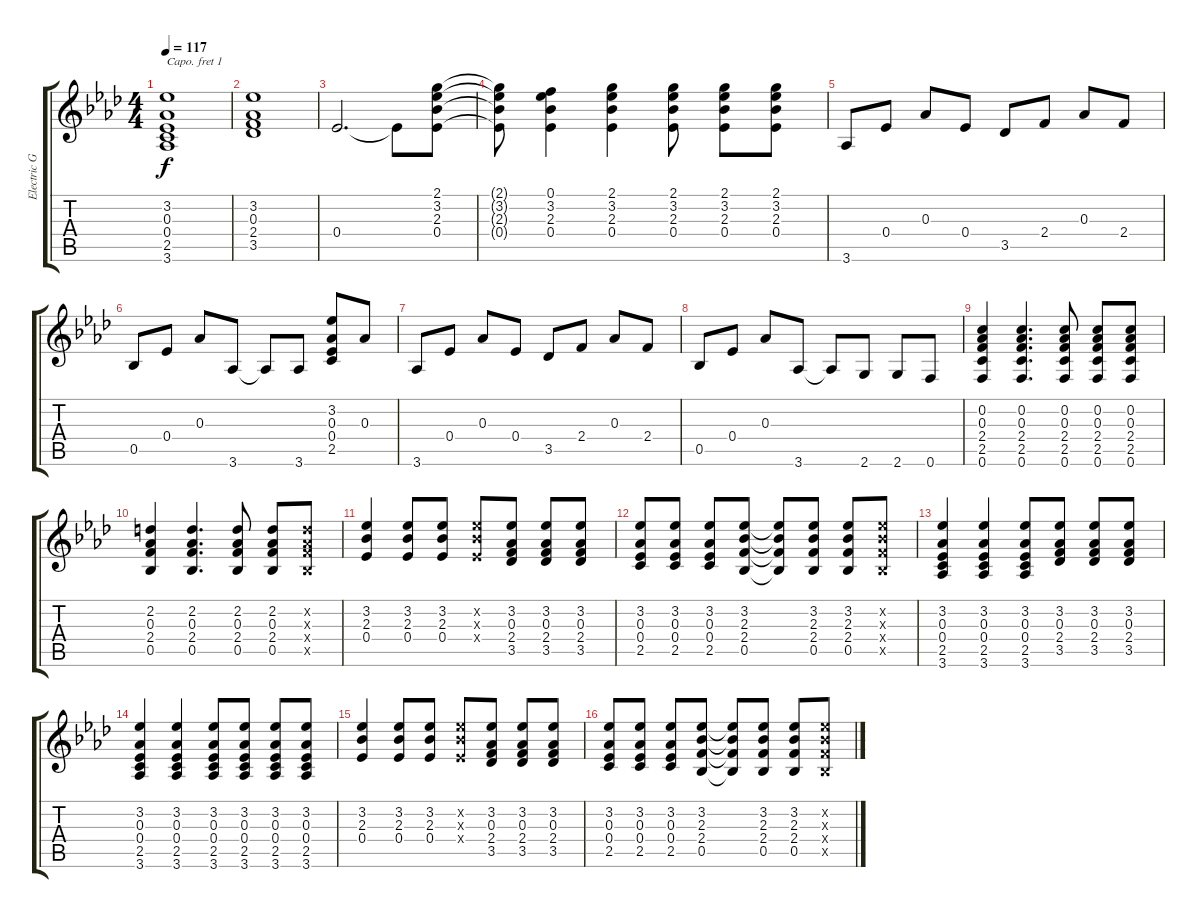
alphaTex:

\track ("Electric Guitar" "Electric G") {instrument electricguitarclean}
\staff {score tabs}
\capo 1
\tuning (E4 B3 G3 D3 A2 E2) {hide}
\ts (4 4)
\tempo 117
\clef g2
\ks ab
(3.2 0.3 0.4 2.5 3.6).1{dy f} |
(3.2 0.3 2.4 3.5).1 |
0.4.2{d} 0.4{t}.8 (2.1 3.2 2.3 0.4).8 |
(2.1{t} 3.2{t} 2.3{t} 0.4{t}).8 (0.1 3.2 2.3 0.4).4 (2.1 3.2 2.3 0.4).4 (2.1 3.2 2.3 0.4).8 (2.1 3.2 2.3 0.4).8 (2.1 3.2 2.3 0.4).8 |
3.6.8 0.4.8 0.3.8 0.4.8 3.5.8 2.4.8 0.3.8 2.4.8 |
0.5.8 0.4.8 0.3.8 3.6.8 3.6{t}.8 3.6.8 (3.2 0.3 0.4 2.5).8 0.3.8 |
3.6.8 0.4.8 0.3.8 0.4.8 3.5.8 2.4.8 0.3.8 2.4.8 |
0.5.8 0.4.8 0.3.8 3.6.8 3.6{t}.8 2.6.8 2.6.8 0.6.8 |
(0.2 0.3 2.4 2.5 0.6).4 (0.2 0.3 2.4 2.5 0.6).4{d} (0.2 0.3 2.4 2.5 0.6).8 (0.2 0.3 2.4 2.5 0.6).8 (0.2 0.3 2.4 2.5 0.6).8 |
(2.2 0.3 2.4 0.5).4 (2.2 0.3 2.4 0.5).4{d} (2.2 0.3 2.4 0.5).8 (2.2 0.3 2.4 0.5).8 (2.2{x} 0.3{x} 2.4{x} 0.5{x}).8 |
(3.2 2.3 0.4).4 (3.2 2.3 0.4).8 (3.2 2.3 0.4).8 (3.2{x} 2.3{x} 0.4{x}).8 (3.2 0.3 2.4 3.5).8 (3.2 0.3 2.4 3.5).8 (3.2 0.3 2.4 3.5).8 |
(3.2 0.3 0.4 2.5).8 (3.2 0.3 0.4 2.5).8 (3.2 0.3 0.4 2.5).8 (3.2 2.3 2.4 0.5).8 (3.2{t} 2.3{t} 2.4{t} 0.5{t}).8 (3.2 2.3 2.4 0.5).8 (3.2 2.3 2.4 0.5).8 (3.2{x} 2.3{x} 2.4{x} 0.5{x}).8 |
(3.2 0.3 0.4 2.5 3.6).4 (3.2 0.3 0.4 2.5 3.6).4 (3.2 0.3 0.4 2.5 3.6).8 (3.2 0.3 2.4 3.5).8 (3.2 0.3 2.4 3.5).8 (3.2 0.3 2.4 3.5).8 |
(3.2 0.3 0.4 2.5 3.6).4 (3.2 0.3 0.4 2.5 3.6).4 (3.2 0.3 0.4 2.5 3.6).8 (3.2 0.3 0.4 2.5 3.6).8 (3.2 0.3 0.4 2.5 3.6).8 (3.2 0.3 0.4 2.5 3.6).8 |
(3.2 2.3 0.4).4 (3.2 2.3 0.4).8 (3.2 2.3 0.4).8 (3.2{x} 2.3{x} 0.4{x}).8 (3.2 0.3 2.4 3.5).8 (3.2 0.3 2.4 3.5).8 (3.2 0.3 2.4 3.5).8 |
(3.2 0.3 0.4 2.5).8 (3.2 0.3 0.4 2.5).8 (3.2 0.3 0.4 2.5).8 (3.2 2.3 2.4 0.5).8 (3.2{t} 2.3{t} 2.4{t} 0.5{t}).8 (3.2 2.3 2.4 0.5).8 (3.2 2.3 2.4 0.5).8 (3.2{x} 2.3{x} 2.4{x} 0.5{x}).8
